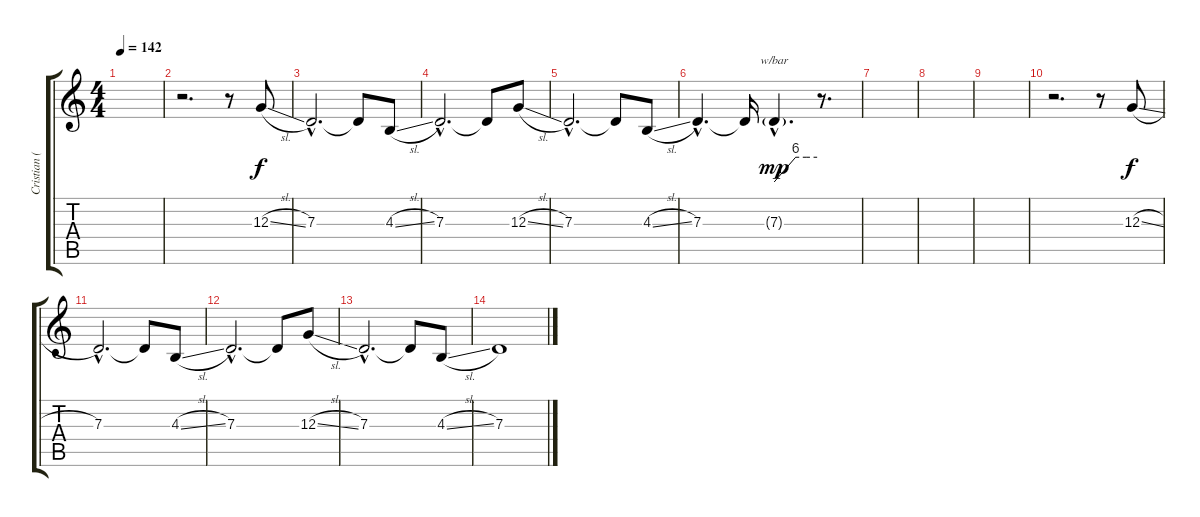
\track ("Cristian (voz)" "Cristian (") {instrument lead6voice}
\staff {score tabs}
\tuning (E4 B3 G3 D3 A2 E2) {hide}
\ts (4 4)
\tempo 142
\clef g2
\ks c
|
r.2{d} r.8 12.3{sl}.8 |
7.3{hac}.2{d} 7.3{t}.8 4.3{sl}.8 |
7.3{hac}.2{d} 7.3{t}.8 12.3{sl}.8 |
7.3{hac}.2{d} 7.3{t}.8 4.3{sl}.8 |
7.3{hac}.4{d} 7.3{t}.16 7.3{g hac}.4{d tbe (custom default 0 0 30 24 45 24 60 24) dy mp} r.8{d} |
|
|
|
r.2{d} r.8 12.3{sl}.8{dy f} |
7.3{hac}.2{d} 7.3{t}.8 4.3{sl}.8 |
7.3{hac}.2{d} 7.3{t}.8 12.3{sl}.8 |
7.3{hac}.2{d} 7.3{t}.8 4.3{sl}.8 |
7.3.1
